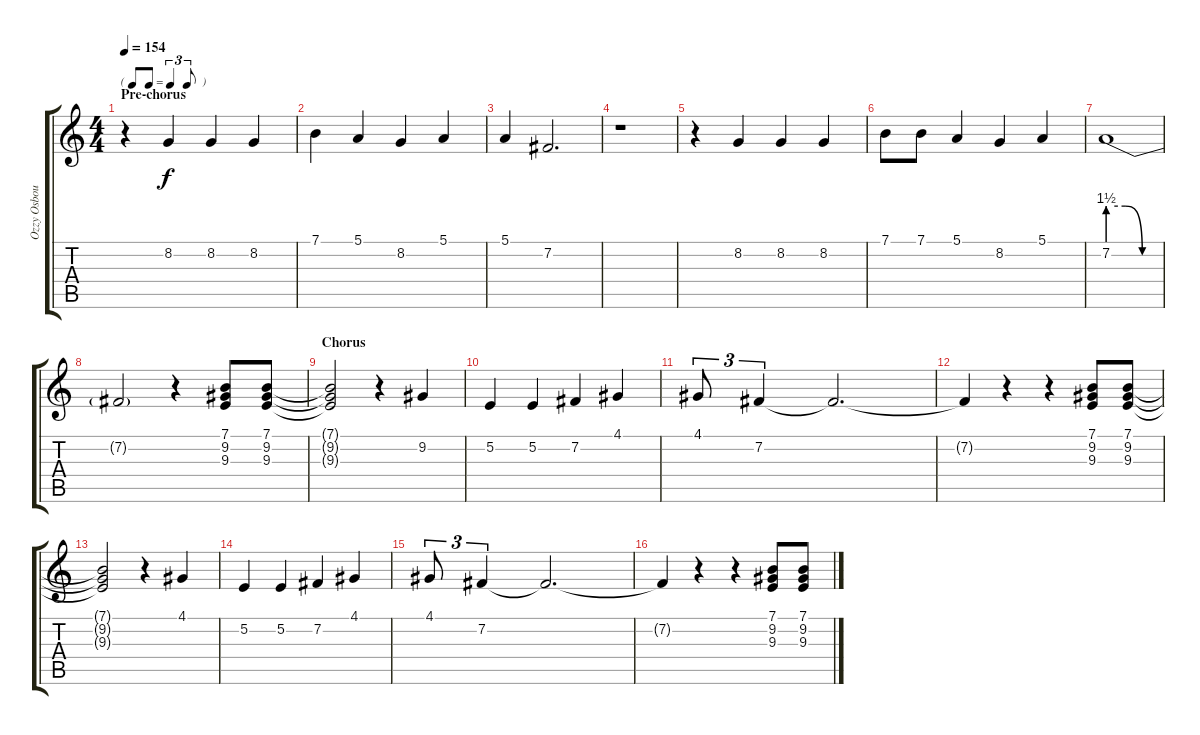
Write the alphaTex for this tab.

\track ("Ozzy Osbourne (Vocals)" "Ozzy Osbou") {instrument lead2sawtooth}
\staff {score tabs}
\tuning (E4 B3 G3 D3 A2 E2) {hide}
\ts (4 4)
\tf triplet8th
\section ("" "Pre-chorus")
\tempo 154
\clef g2
\ks c
r.4{dy f} 8.2.4 8.2.4 8.2.4 |
7.1.4 5.1.4 8.2.4 5.1.4 |
5.1.4 7.2.2{d} |
r.1 |
r.4 8.2.4 8.2.4 8.2.4 |
7.1.8 7.1.8 5.1.4 8.2.4 5.1.4 |
7.2{be (custom 0 6 20 6 40 0 60 0)}.1 |
7.2{t}.2 r.4 (7.1 9.2 9.3).8 (7.1 9.2 9.3).8 |
\section ("" "Chorus")
(7.1{t} 9.2{t} 9.3{t}).2 r.4 9.2.4 |
5.2.4 5.2.4 7.2.4 4.1.4 |
4.1.8{tu (3 2)} 7.2.4{tu (3 2)} 7.2{t}.2{d} |
7.2{t}.4 r.4 r.4 (7.1 9.2 9.3).8 (7.1 9.2 9.3).8 |
(7.1{t} 9.2{t} 9.3{t}).2 r.4 4.1.4 |
5.2.4 5.2.4 7.2.4 4.1.4 |
4.1.8{tu (3 2)} 7.2.4{tu (3 2)} 7.2{t}.2{d} |
7.2{t}.4 r.4 r.4 (7.1 9.2 9.3).8 (7.1 9.2 9.3).8
